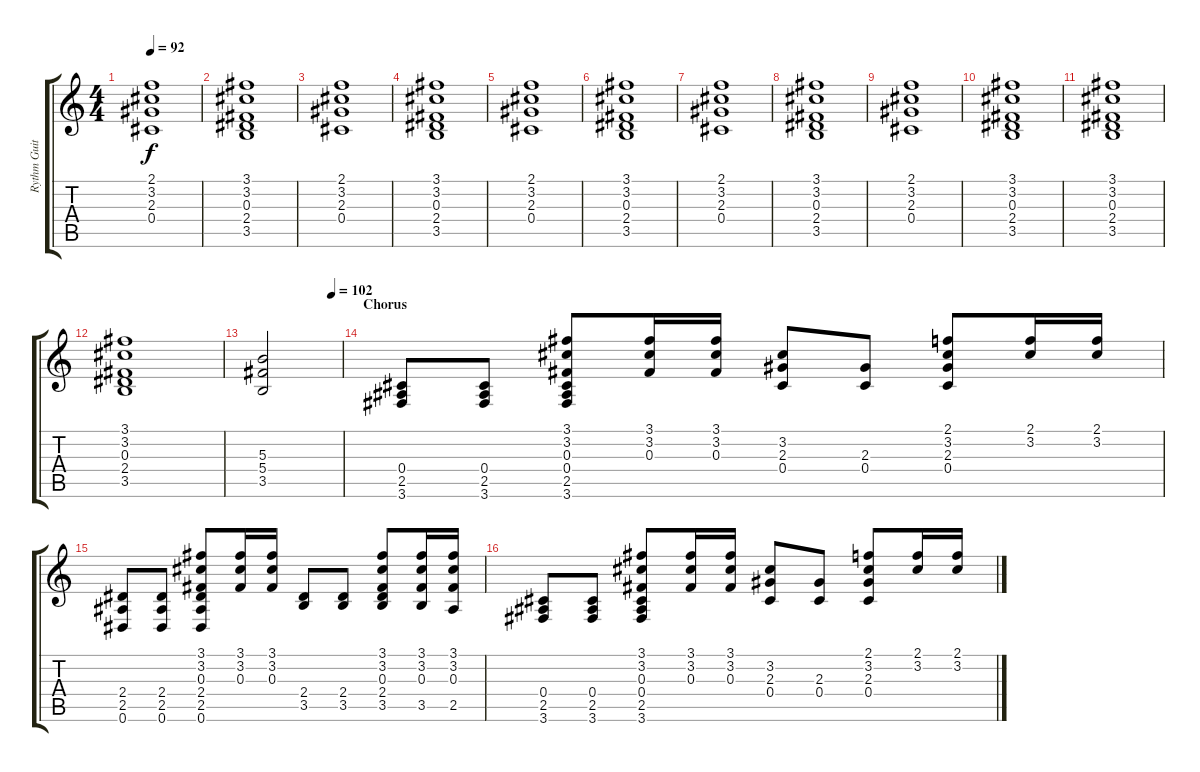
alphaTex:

\track ("Rythm Guitar" "Rythm Guit") {instrument overdrivenguitar}
\staff {score tabs}
\tuning (Eb4 Bb3 Gb3 Db3 Ab2 Eb2) {hide}
\ts (4 4)
\tempo 92
\clef g2
\ks c
(2.1 3.2 2.3 0.4).1{dy f} |
(3.1 3.2 0.3 2.4 3.5).1 |
(2.1 3.2 2.3 0.4).1 |
(3.1 3.2 0.3 2.4 3.5).1 |
(2.1 3.2 2.3 0.4).1 |
(3.1 3.2 0.3 2.4 3.5).1 |
(2.1 3.2 2.3 0.4).1 |
(3.1 3.2 0.3 2.4 3.5).1 |
(2.1 3.2 2.3 0.4).1 |
(3.1 3.2 0.3 2.4 3.5).1 |
(3.1 3.2 0.3 2.4 3.5).1 |
(3.1 3.2 0.3 2.4 3.5).1 |
\tempo (102 0.875)
(5.3 5.4 3.5).2 |
\section ("" "Chorus")
(0.4 2.5 3.6).8{volume 13} (0.4 2.5 3.6).8 (3.1 3.2 0.3 0.4 2.5 3.6).8 (3.1 3.2 0.3).16 (3.1 3.2 0.3).16 (3.2 2.3 0.4).8 (2.3 0.4).8 (2.1 3.2 2.3 0.4).8 (2.1 3.2).16 (2.1 3.2).16 |
(2.4 2.5 0.6).8 (2.4 2.5 0.6).8 (3.1 3.2 0.3 2.4 2.5 0.6).8 (3.1 3.2 0.3).16 (3.1 3.2 0.3).16 (2.4 3.5).8 (2.4 3.5).8 (3.1 3.2 0.3 2.4 3.5).8 (3.1 3.2 0.3 3.5).16 (3.1 3.2 0.3 2.5).16 |
(0.4 2.5 3.6).8 (0.4 2.5 3.6).8 (3.1 3.2 0.3 0.4 2.5 3.6).8 (3.1 3.2 0.3).16 (3.1 3.2 0.3).16 (3.2 2.3 0.4).8 (2.3 0.4).8 (2.1 3.2 2.3 0.4).8 (2.1 3.2).16 (2.1 3.2).16
